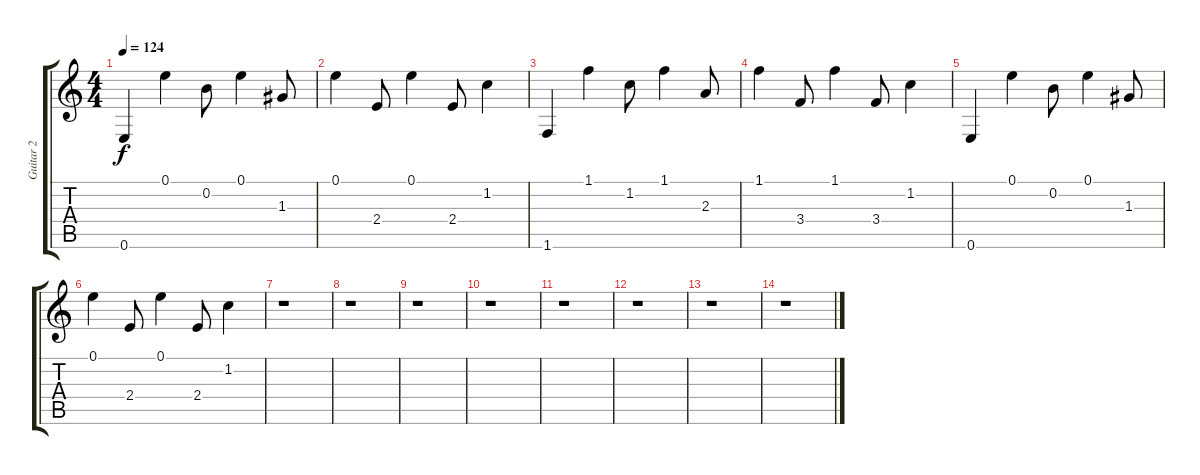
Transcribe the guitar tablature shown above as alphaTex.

\track ("Guitar 2" "Guitar 2") {instrument distortionguitar}
\staff {score tabs}
\tuning (E4 B3 G3 D3 A2 E2) {hide}
\ts (4 4)
\tempo 124
\clef g2
\ks c
0.6.4{dy f} 0.1.4 0.2.8 0.1.4 1.3.8 |
0.1.4 2.4.8 0.1.4 2.4.8 1.2.4 |
1.6.4 1.1.4 1.2.8 1.1.4 2.3.8 |
1.1.4 3.4.8 1.1.4 3.4.8 1.2.4 |
0.6.4 0.1.4 0.2.8 0.1.4 1.3.8 |
0.1.4 2.4.8 0.1.4 2.4.8 1.2.4 |
r.1 |
r.1 |
r.1 |
r.1 |
r.1 |
r.1 |
r.1 |
r.1
